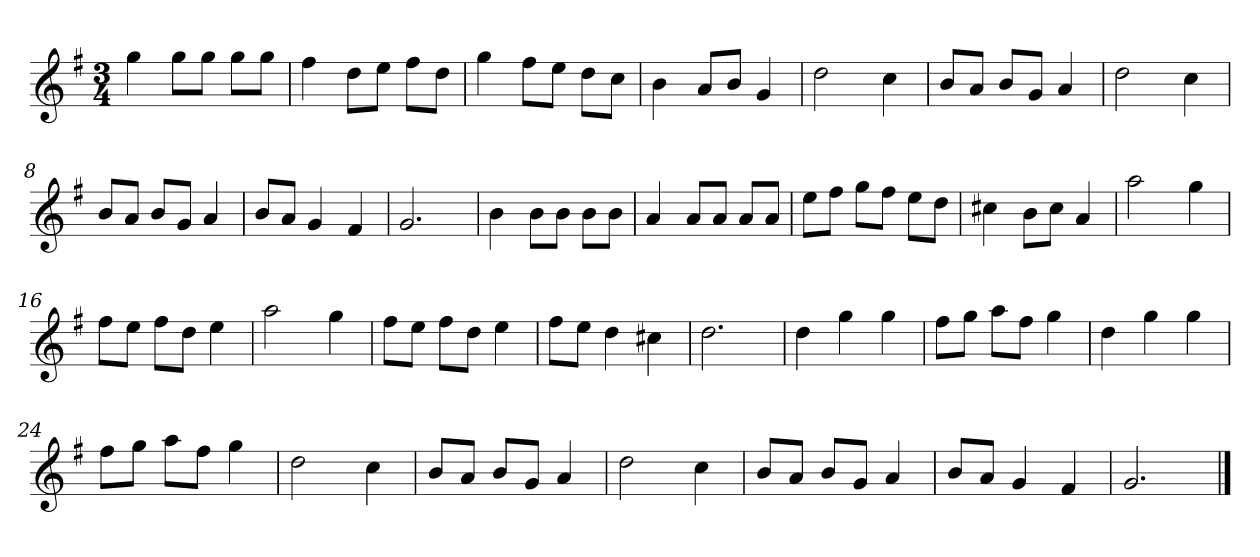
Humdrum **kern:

**kern
*part1
*staff1
*k[f#]
*M3/4
*MM120
=1
4gg
8ggL
8ggJ
8ggL
8ggJ
=2
4ff#
8ddL
8eeJ
8ff#L
8ddJ
=3
4gg
8ff#L
8eeJ
8ddL
8ccJ
=4
4b
8aL
8bJ
4g
=5
2dd
4cc
=6
8bL
8aJ
8bL
8gJ
4a
=7
2dd
4cc
=8
8bL
8aJ
8bL
8gJ
4a
=9
8bL
8aJ
4g
4f#
=10
2.g
=11
4b
8bL
8bJ
8bL
8bJ
=12
4a
8aL
8aJ
8aL
8aJ
=13
8eeL
8ff#J
8ggL
8ff#J
8eeL
8ddJ
=14
4cc#X
8bL
8cc#J
4a
=15
2aa
4gg
=16
8ff#L
8eeJ
8ff#L
8ddJ
4ee
=17
2aa
4gg
=18
8ff#L
8eeJ
8ff#L
8ddJ
4ee
=19
8ff#L
8eeJ
4dd
4cc#X
=20
2.dd
=21
4dd
4gg
4gg
=22
8ff#L
8ggJ
8aaL
8ff#J
4gg
=23
4dd
4gg
4gg
=24
8ff#L
8ggJ
8aaL
8ff#J
4gg
=25
2dd
4cc
=26
8bL
8aJ
8bL
8gJ
4a
=27
2dd
4cc
=28
8bL
8aJ
8bL
8gJ
4a
=29
8bL
8aJ
4g
4f#
=30
2.g
==
*-
